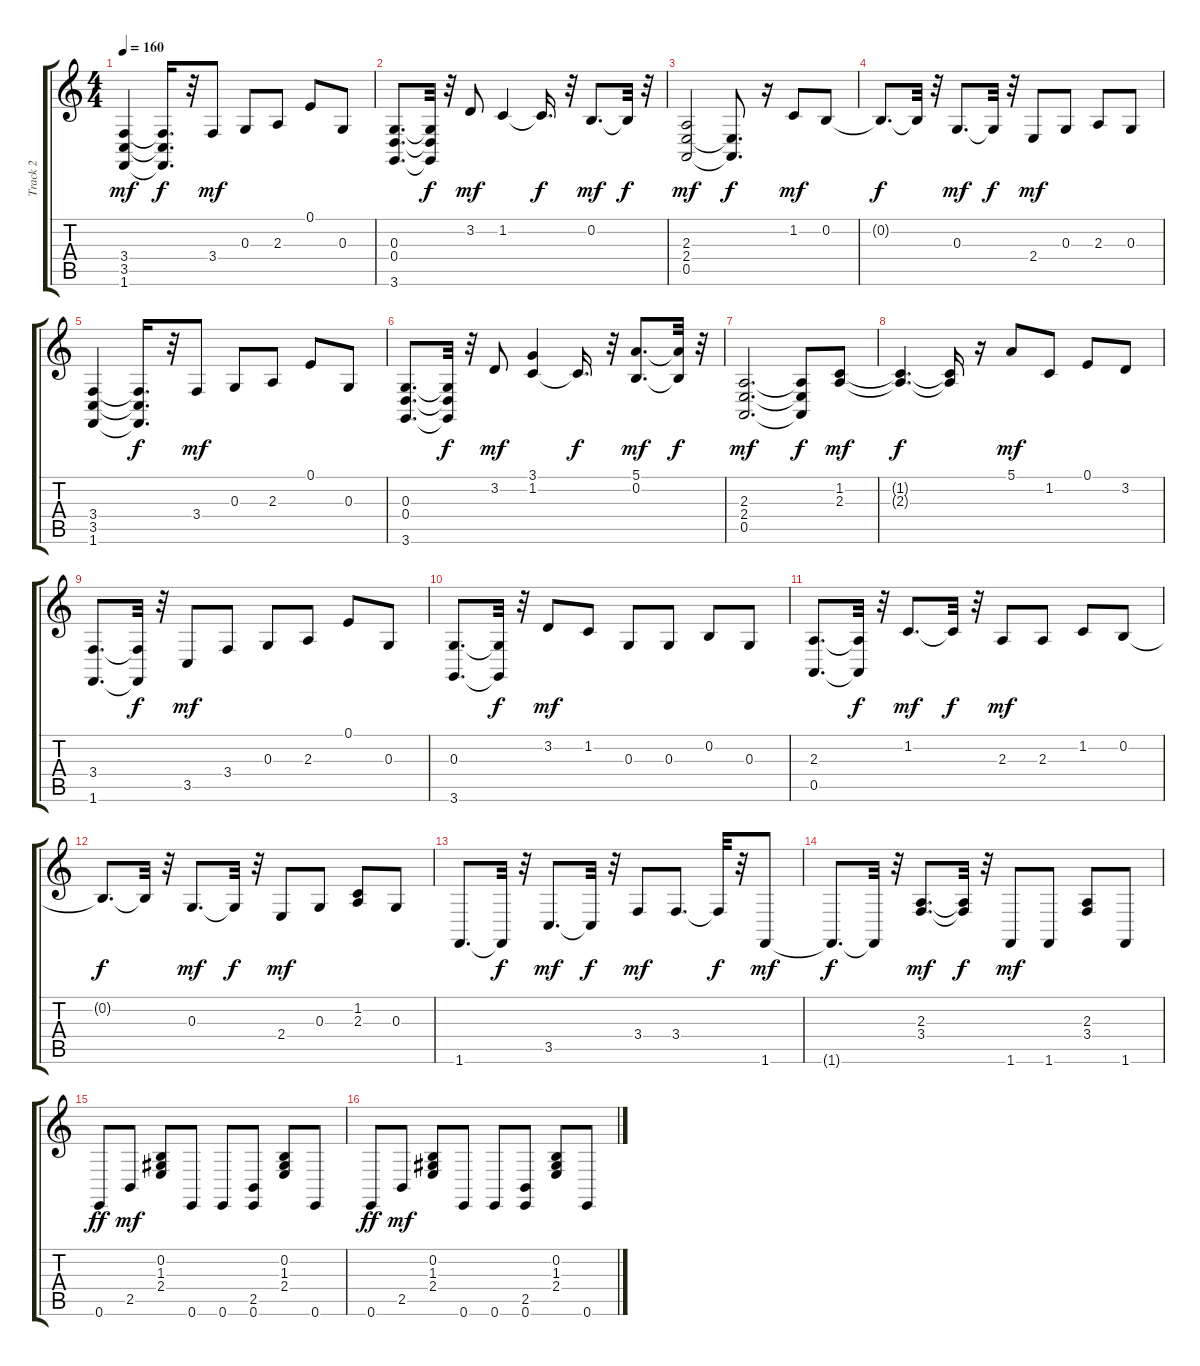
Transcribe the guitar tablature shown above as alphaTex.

\track ("Track 2" "Track 2") {instrument acousticgrandpiano}
\staff {score tabs}
\tuning (E4 B3 G3 D3 A2 E2) {hide}
\ts (4 4)
\tempo 160
\clef g2
\ks c
(3.4 3.5 1.6).4{dy mf} (3.4{t} 3.5{t} 1.6{t}).16{d dy f} r.32 3.4.8{dy mf} 0.3.8 2.3.8 0.1.8 0.3.8 |
(0.3 0.4 3.6).8{d} (0.3{t} 0.4{t} 3.6{t}).32{dy f} r.32 3.2.8{dy mf} 1.2.4 1.2{t}.16{d dy f} r.32 0.2.8{d dy mf} 0.2{t}.32{dy f} r.32 |
(2.3 2.4 0.5).2{dy mf} (2.4{t} 0.5{t}).8{d dy f} r.16 1.2.8{dy mf} 0.2.8 |
0.2{t}.8{d dy f} 0.2{t}.32 r.32 0.3.8{d dy mf} 0.3{t}.32{dy f} r.32 2.4.8{dy mf} 0.3.8 2.3.8 0.3.8 |
(3.4 3.5 1.6).4 (3.4{t} 3.5{t} 1.6{t}).16{d dy f} r.32 3.4.8{dy mf} 0.3.8 2.3.8 0.1.8 0.3.8 |
(0.3 0.4 3.6).8{d} (0.3{t} 0.4{t} 3.6{t}).32{dy f} r.32 3.2.8{dy mf} (3.1 1.2).4 1.2{t}.16{d dy f} r.32 (5.1 0.2).8{d dy mf} (5.1{t} 0.2{t}).32{dy f} r.32 |
(2.3 2.4 0.5).2{d dy mf} (2.3{t} 2.4{t} 0.5{t}).8{dy f} (1.2 2.3).8{dy mf} |
(1.2{t} 2.3{t}).4{d dy f} (1.2{t} 2.3{t}).16 r.16 5.1.8{dy mf} 1.2.8 0.1.8 3.2.8 |
(3.4 1.6).8{d} (3.4{t} 1.6{t}).32{dy f} r.32 3.5.8{dy mf} 3.4.8 0.3.8 2.3.8 0.1.8 0.3.8 |
(0.3 3.6).8{d} (0.3{t} 3.6{t}).32{dy f} r.32 3.2.8{dy mf} 1.2.8 0.3.8 0.3.8 0.2.8 0.3.8 |
(2.3 0.5).8{d} (2.3{t} 0.5{t}).32{dy f} r.32 1.2.8{d dy mf} 1.2{t}.32{dy f} r.32 2.3.8{dy mf} 2.3.8 1.2.8 0.2.8 |
0.2{t}.8{d dy f} 0.2{t}.32 r.32 0.3.8{d dy mf} 0.3{t}.32{dy f} r.32 2.4.8{dy mf} 0.3.8 (1.2 2.3).8 0.3.8 |
1.6.8{d} 1.6{t}.32{dy f} r.32 3.5.8{d dy mf} 3.5{t}.32{dy f} r.32 3.4.8{dy mf} 3.4.8{d} 3.4{t}.32{dy f} r.32 1.6.8{dy mf} |
1.6{t}.8{d dy f} 1.6{t}.32 r.32 (2.3 3.4).8{d dy mf} (2.3{t} 3.4{t}).32{dy f} r.32 1.6.8{dy mf} 1.6.8 (2.3 3.4).8 1.6.8 |
0.6.8{dy ff} 2.5.8{dy mf} (0.2 1.3 2.4).8 0.6.8 0.6.8 (2.5 0.6).8 (0.2 1.3 2.4).8 0.6.8 |
0.6.8{dy ff} 2.5.8{dy mf} (0.2 1.3 2.4).8 0.6.8 0.6.8 (2.5 0.6).8 (0.2 1.3 2.4).8 0.6.8
